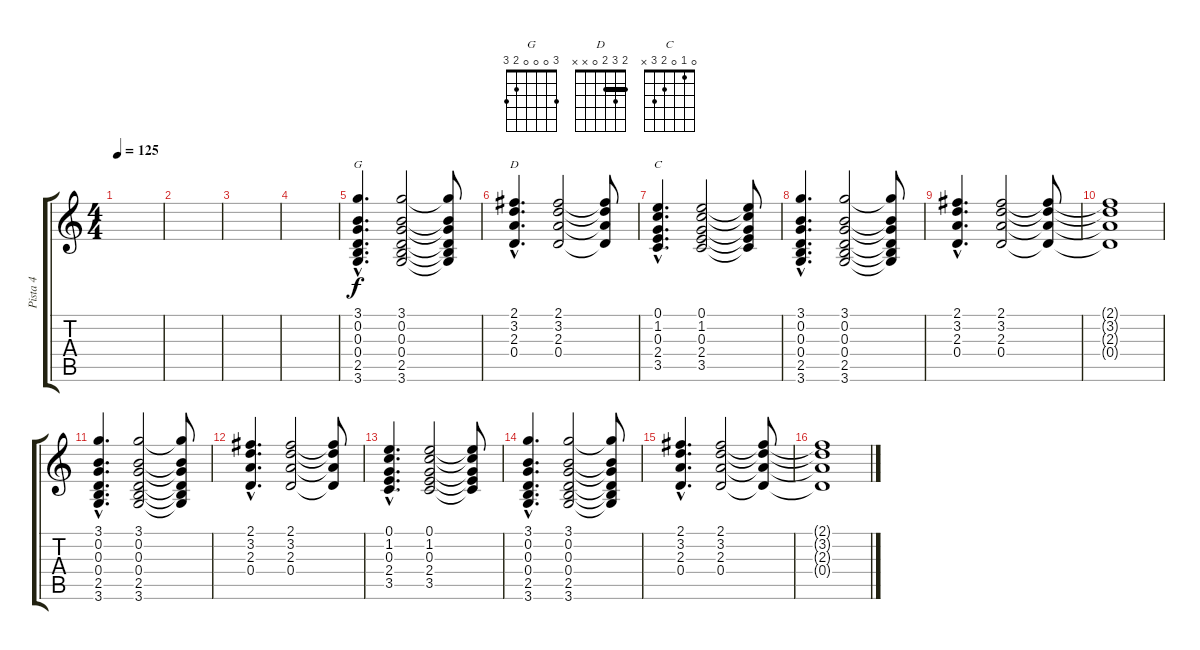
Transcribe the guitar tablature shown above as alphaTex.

\track ("Pista 4" "Pista 4") {instrument overdrivenguitar}
\staff {score tabs}
\tuning (E4 B3 G3 D3 A2 E2) {hide}
\chord ("G" 3 0 0 0 2 3)
\chord ("D" 2 3 2 0 x x) {barre 2}
\chord ("C" 0 1 0 2 3 x)
\ts (4 4)
\tempo 125
\clef g2
\ks c
|
|
|
|
(3.1{hac} 0.2{hac} 0.3{hac} 0.4{hac} 2.5{hac} 3.6{hac}).4{d ch "G"} (3.1 0.2 0.3 0.4 2.5 3.6).2 (3.1{t} 0.2{t} 0.3{t} 0.4{t} 2.5{t} 3.6{t}).8 |
(2.1{hac} 3.2{hac} 2.3{hac} 0.4{hac}).4{d ch "D"} (2.1 3.2 2.3 0.4).2 (2.1{t} 3.2{t} 2.3{t} 0.4{t}).8 |
(0.1{hac} 1.2{hac} 0.3{hac} 2.4{hac} 3.5{hac}).4{d ch "C"} (0.1 1.2 0.3 2.4 3.5).2 (0.1{t} 1.2{t} 0.3{t} 2.4{t} 3.5{t}).8 |
(3.1{hac} 0.2{hac} 0.3{hac} 0.4{hac} 2.5{hac} 3.6{hac}).4{d} (3.1 0.2 0.3 0.4 2.5 3.6).2 (3.1{t} 0.2{t} 0.3{t} 0.4{t} 2.5{t} 3.6{t}).8 |
(2.1{hac} 3.2{hac} 2.3{hac} 0.4{hac}).4{d} (2.1 3.2 2.3 0.4).2 (2.1{t} 3.2{t} 2.3{t} 0.4{t}).8 |
(2.1{t} 3.2{t} 2.3{t} 0.4{t}).1 |
(3.1{hac} 0.2{hac} 0.3{hac} 0.4{hac} 2.5{hac} 3.6{hac}).4{d} (3.1 0.2 0.3 0.4 2.5 3.6).2 (3.1{t} 0.2{t} 0.3{t} 0.4{t} 2.5{t} 3.6{t}).8 |
(2.1{hac} 3.2{hac} 2.3{hac} 0.4{hac}).4{d} (2.1 3.2 2.3 0.4).2 (2.1{t} 3.2{t} 2.3{t} 0.4{t}).8 |
(0.1{hac} 1.2{hac} 0.3{hac} 2.4{hac} 3.5{hac}).4{d} (0.1 1.2 0.3 2.4 3.5).2 (0.1{t} 1.2{t} 0.3{t} 2.4{t} 3.5{t}).8 |
(3.1{hac} 0.2{hac} 0.3{hac} 0.4{hac} 2.5{hac} 3.6{hac}).4{d} (3.1 0.2 0.3 0.4 2.5 3.6).2 (3.1{t} 0.2{t} 0.3{t} 0.4{t} 2.5{t} 3.6{t}).8 |
(2.1{hac} 3.2{hac} 2.3{hac} 0.4{hac}).4{d} (2.1 3.2 2.3 0.4).2 (2.1{t} 3.2{t} 2.3{t} 0.4{t}).8 |
(2.1{t} 3.2{t} 2.3{t} 0.4{t}).1
